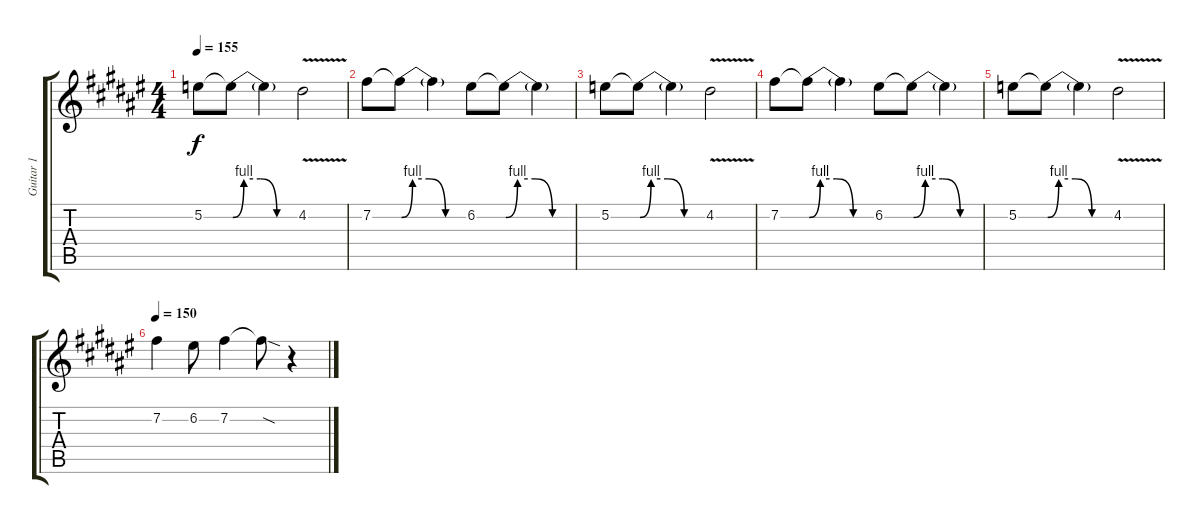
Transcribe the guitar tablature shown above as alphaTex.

\track ("Guitar 1" "Guitar 1") {instrument distortionguitar}
\staff {score tabs}
\tuning (E4 B3 G3 D3 A2 E2) {hide}
\ts (4 4)
\tempo 155
\clef g2
\ks d#minor
5.2.8{dy f} 5.2{be (custom 0 0 10 4 25 4 40 0 60 0) t}.8 5.2{t}.4 4.2{v}.2 |
7.2.8 7.2{be (custom 0 0 10 4 25 4 40 0 60 0) t}.8 7.2{t}.4 6.2.8 6.2{be (custom 0 0 10 4 25 4 40 0 60 0) t}.8 6.2{t}.4 |
5.2.8 5.2{be (custom 0 0 10 4 25 4 40 0 60 0) t}.8 5.2{t}.4 4.2{v}.2 |
\ks f#
7.2.8 7.2{be (custom 0 0 10 4 25 4 40 0 60 0) t}.8 7.2{t}.4 6.2.8 6.2{be (custom 0 0 10 4 25 4 40 0 60 0) t}.8 6.2{t}.4 |
\ks d#minor
5.2.8 5.2{be (custom 0 0 10 4 25 4 40 0 60 0) t}.8 5.2{t}.4 4.2{v}.2 |
\tempo 150
7.2.4 6.2.8 7.2.4 7.2{sod t}.8 r.4
